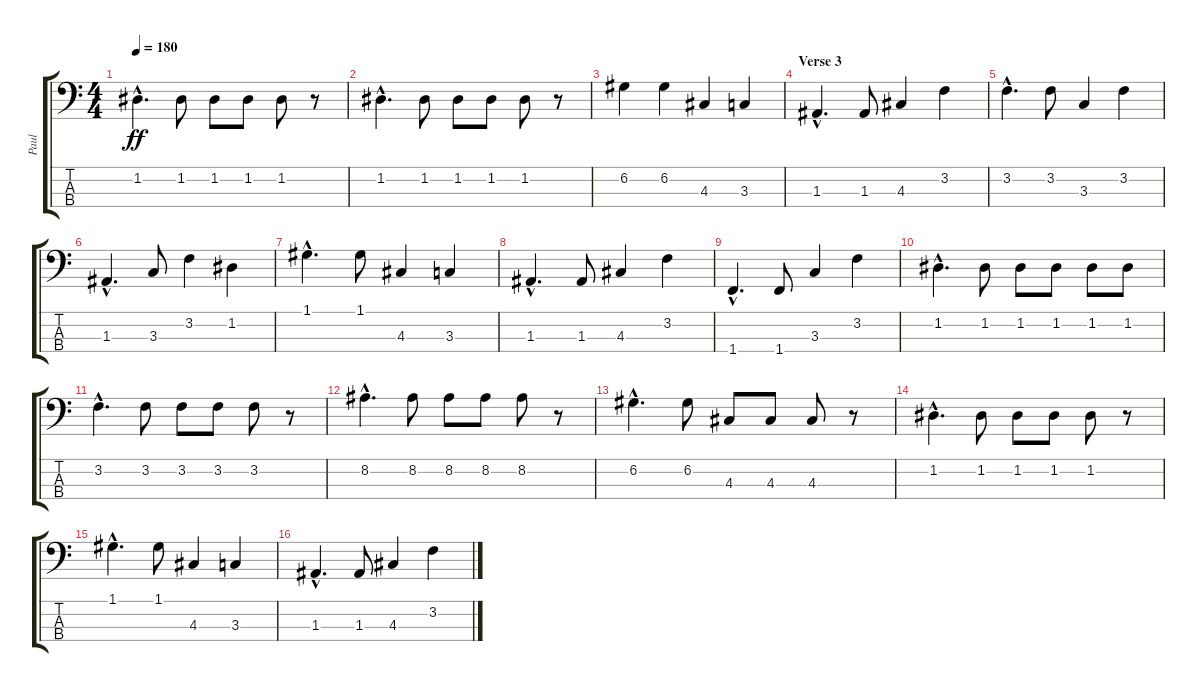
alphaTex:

\track ("Paul" "Paul") {instrument electricbassfinger}
\staff {score tabs}
\tuning (G2 D2 A1 E1) {hide}
\ts (4 4)
\tempo 180
\clef f4
\ks c
1.2{hac}.4{d dy ff} 1.2.8 1.2.8 1.2.8 1.2.8 r.8 |
1.2{hac}.4{d} 1.2.8 1.2.8 1.2.8 1.2.8 r.8 |
6.2.4 6.2.4 4.3.4 3.3.4 |
\section ("" "Verse 3")
1.3{hac}.4{d} 1.3.8 4.3.4 3.2.4 |
3.2{hac}.4{d} 3.2.8 3.3.4 3.2.4 |
1.3{hac}.4{d} 3.3.8 3.2.4 1.2.4 |
1.1{hac}.4{d} 1.1.8 4.3.4 3.3.4 |
1.3{hac}.4{d} 1.3.8 4.3.4 3.2.4 |
1.4{hac}.4{d} 1.4.8 3.3.4 3.2.4 |
1.2{hac}.4{d} 1.2.8 1.2.8 1.2.8 1.2.8 1.2.8 |
3.2{hac}.4{d} 3.2.8 3.2.8 3.2.8 3.2.8 r.8 |
8.2{hac}.4{d} 8.2.8 8.2.8 8.2.8 8.2.8 r.8 |
6.2{hac}.4{d} 6.2.8 4.3.8 4.3.8 4.3.8 r.8 |
1.2{hac}.4{d} 1.2.8 1.2.8 1.2.8 1.2.8 r.8 |
1.1{hac}.4{d} 1.1.8 4.3.4 3.3.4 |
1.3{hac}.4{d} 1.3.8 4.3.4 3.2.4
